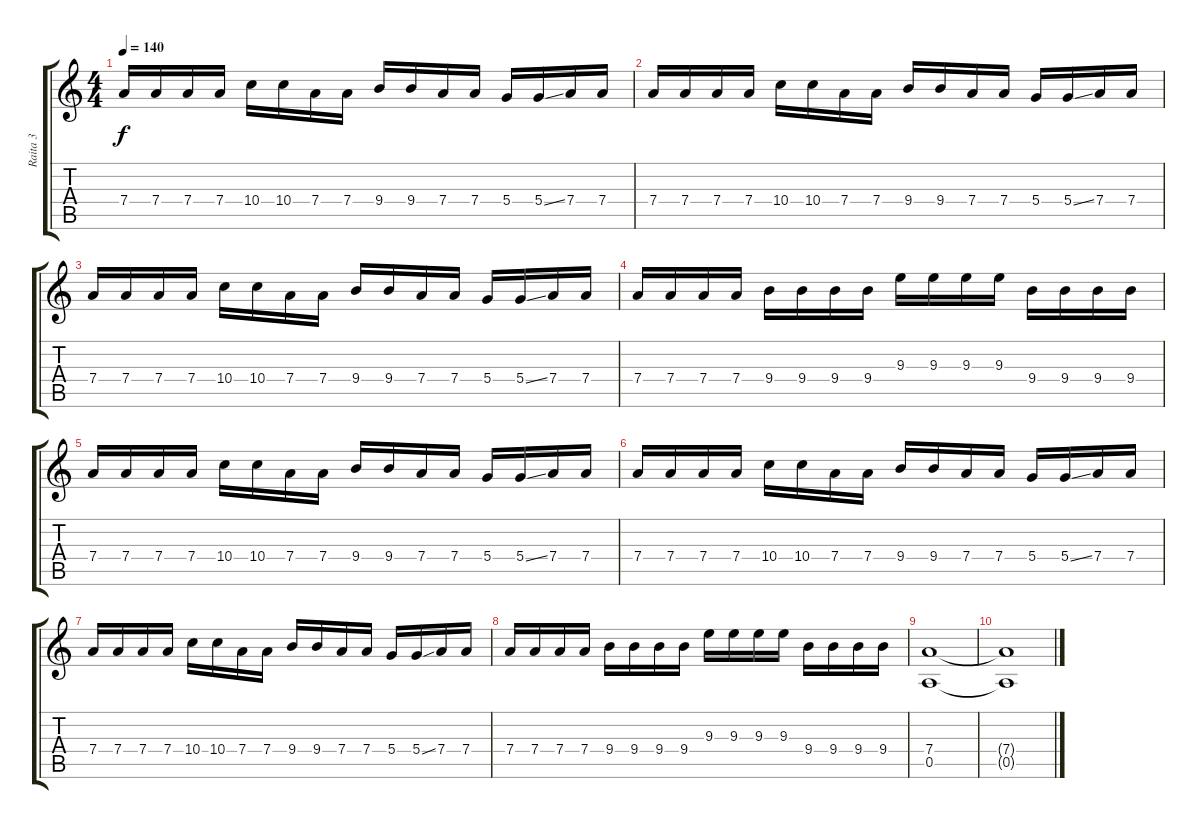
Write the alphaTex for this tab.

\track ("Raita 3" "Raita 3") {instrument overdrivenguitar}
\staff {score tabs}
\tuning (E4 B3 G3 D3 A2 E2) {hide}
\ts (4 4)
\tempo 140
\clef g2
\ks c
7.4.16{dy f} 7.4.16 7.4.16 7.4.16 10.4.16 10.4.16 7.4.16 7.4.16 9.4.16 9.4.16 7.4.16 7.4.16 5.4.16 5.4{ss}.16 7.4.16 7.4.16 |
7.4.16 7.4.16 7.4.16 7.4.16 10.4.16 10.4.16 7.4.16 7.4.16 9.4.16 9.4.16 7.4.16 7.4.16 5.4.16 5.4{ss}.16 7.4.16 7.4.16 |
7.4.16 7.4.16 7.4.16 7.4.16 10.4.16 10.4.16 7.4.16 7.4.16 9.4.16 9.4.16 7.4.16 7.4.16 5.4.16 5.4{ss}.16 7.4.16 7.4.16 |
7.4.16 7.4.16 7.4.16 7.4.16 9.4.16 9.4.16 9.4.16 9.4.16 9.3.16 9.3.16 9.3.16 9.3.16 9.4.16 9.4.16 9.4.16 9.4.16 |
7.4.16 7.4.16 7.4.16 7.4.16 10.4.16 10.4.16 7.4.16 7.4.16 9.4.16 9.4.16 7.4.16 7.4.16 5.4.16 5.4{ss}.16 7.4.16 7.4.16 |
7.4.16 7.4.16 7.4.16 7.4.16 10.4.16 10.4.16 7.4.16 7.4.16 9.4.16 9.4.16 7.4.16 7.4.16 5.4.16 5.4{ss}.16 7.4.16 7.4.16 |
7.4.16 7.4.16 7.4.16 7.4.16 10.4.16 10.4.16 7.4.16 7.4.16 9.4.16 9.4.16 7.4.16 7.4.16 5.4.16 5.4{ss}.16 7.4.16 7.4.16 |
7.4.16 7.4.16 7.4.16 7.4.16 9.4.16 9.4.16 9.4.16 9.4.16 9.3.16 9.3.16 9.3.16 9.3.16 9.4.16 9.4.16 9.4.16 9.4.16 |
(7.4 0.5).1 |
(7.4{t} 0.5{t}).1
